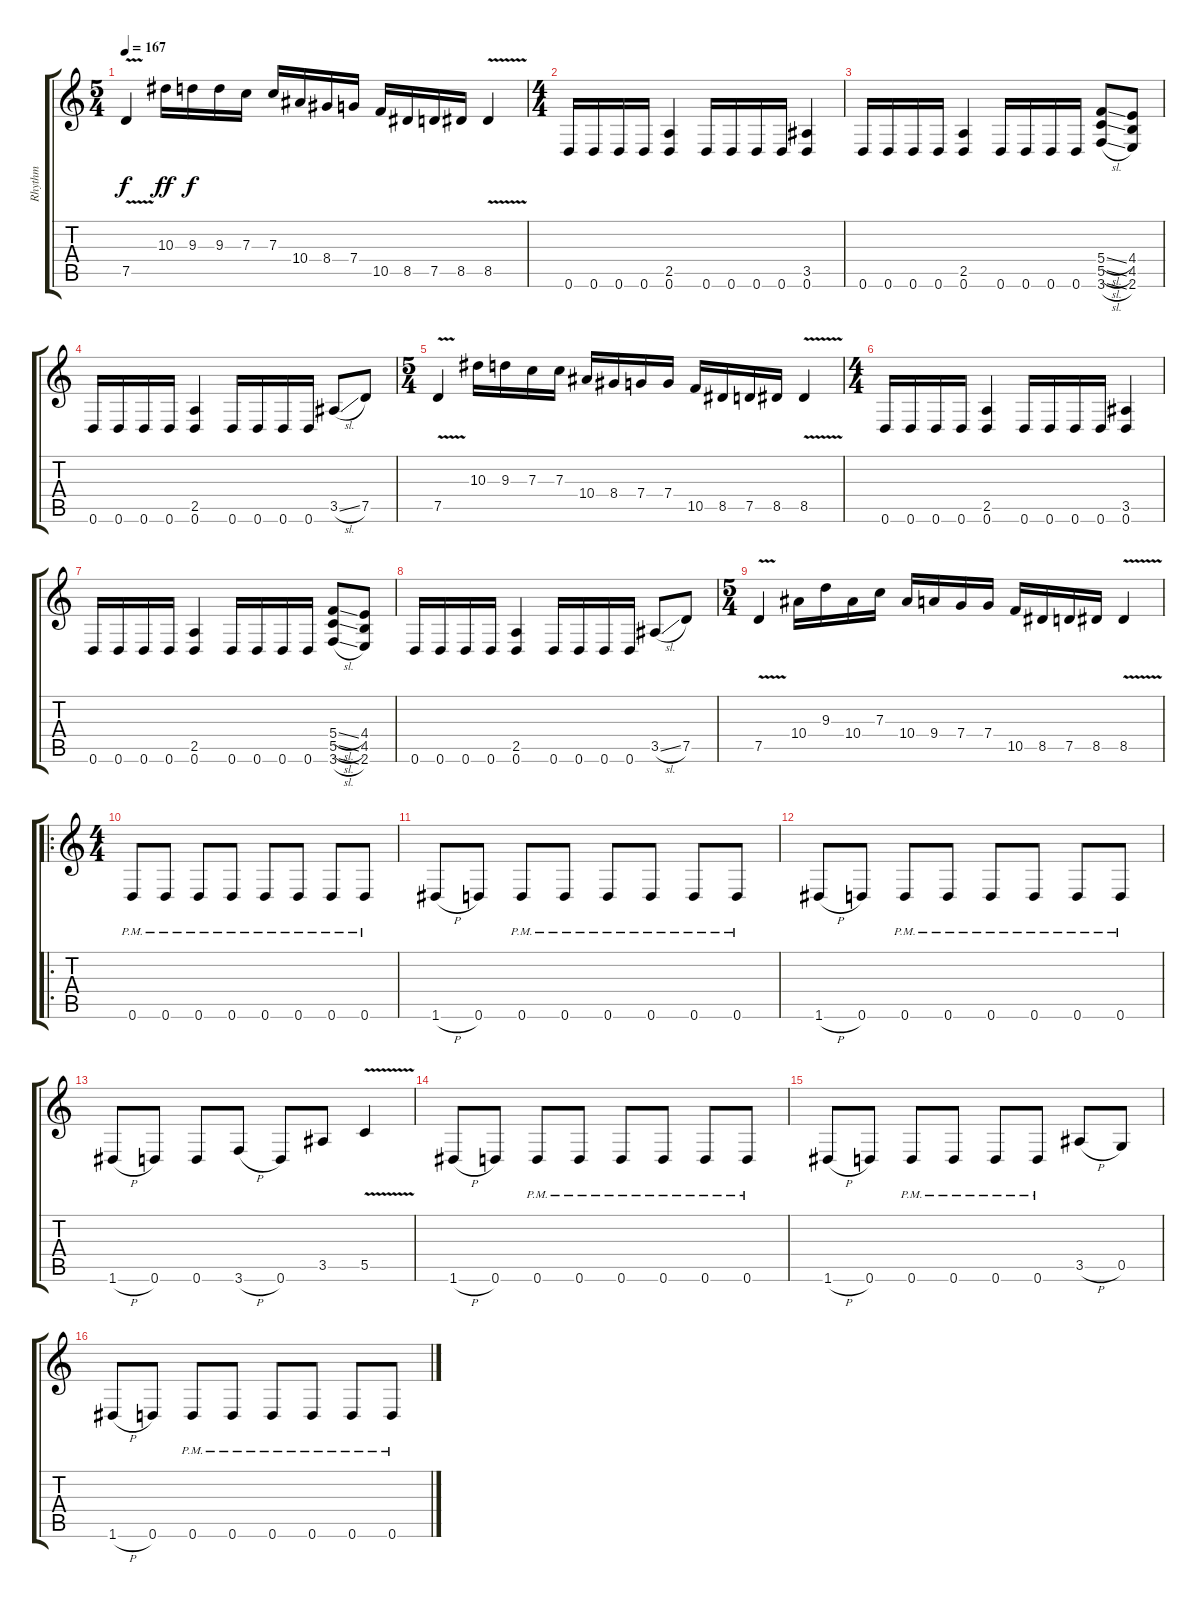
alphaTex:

\track ("Rhythm" "Rhythm") {instrument distortionguitar}
\staff {score tabs}
\tuning (D4 A3 F3 C3 G2 D2) {hide}
\ts (5 4)
\tempo 167
\clef g2
\ks c
7.5{v}.4{dy f} 10.3.16{dy ff} 9.3.16{dy f} 9.3.16 7.3.16 7.3.16 10.4.16 8.4.16 7.4.16 10.5.16 8.5.16 7.5.16 8.5.16 8.5{v}.4 |
\ts (4 4)
0.6.16 0.6.16 0.6.16 0.6.16 (2.5 0.6).4 0.6.16 0.6.16 0.6.16 0.6.16 (3.5 0.6).4 |
0.6.16 0.6.16 0.6.16 0.6.16 (2.5 0.6).4 0.6.16 0.6.16 0.6.16 0.6.16 (5.4{sl} 5.5{sl} 3.6{sl}).8 (4.4 4.5 2.6).8 |
0.6.16 0.6.16 0.6.16 0.6.16 (2.5 0.6).4 0.6.16 0.6.16 0.6.16 0.6.16 3.5{sl}.8 7.5.8 |
\ts (5 4)
7.5{v}.4 10.3.16 9.3.16 7.3.16 7.3.16 10.4.16 8.4.16 7.4.16 7.4.16 10.5.16 8.5.16 7.5.16 8.5.16 8.5{v}.4 |
\ts (4 4)
0.6.16 0.6.16 0.6.16 0.6.16 (2.5 0.6).4 0.6.16 0.6.16 0.6.16 0.6.16 (3.5 0.6).4 |
0.6.16 0.6.16 0.6.16 0.6.16 (2.5 0.6).4 0.6.16 0.6.16 0.6.16 0.6.16 (5.4{sl} 5.5{sl} 3.6{sl}).8 (4.4 4.5 2.6).8 |
0.6.16 0.6.16 0.6.16 0.6.16 (2.5 0.6).4 0.6.16 0.6.16 0.6.16 0.6.16 3.5{sl}.8 7.5.8 |
\ts (5 4)
7.5{v}.4 10.4.16 9.3.16 10.4.16 7.3.16 10.4.16 9.4.16 7.4.16 7.4.16 10.5.16 8.5.16 7.5.16 8.5.16 8.5{v}.4 |
\ro
\ts (4 4)
0.6{pm}.8 0.6{pm}.8 0.6{pm}.8 0.6{pm}.8 0.6{pm}.8 0.6{pm}.8 0.6{pm}.8 0.6{pm}.8 |
1.6{h}.8 0.6.8 0.6{pm}.8 0.6{pm}.8 0.6{pm}.8 0.6{pm}.8 0.6{pm}.8 0.6{pm}.8 |
1.6{h}.8 0.6.8 0.6{pm}.8 0.6{pm}.8 0.6{pm}.8 0.6{pm}.8 0.6{pm}.8 0.6{pm}.8 |
1.6{h}.8 0.6.8 0.6.8 3.6{h}.8 0.6.8 3.5.8 5.5{v}.4 |
1.6{h}.8 0.6.8 0.6{pm}.8 0.6{pm}.8 0.6{pm}.8 0.6{pm}.8 0.6{pm}.8 0.6{pm}.8 |
1.6{h}.8 0.6.8 0.6{pm}.8 0.6{pm}.8 0.6{pm}.8 0.6{pm}.8 3.5{h}.8 0.5.8 |
1.6{h}.8 0.6.8 0.6{pm}.8 0.6{pm}.8 0.6{pm}.8 0.6{pm}.8 0.6{pm}.8 0.6{pm}.8
